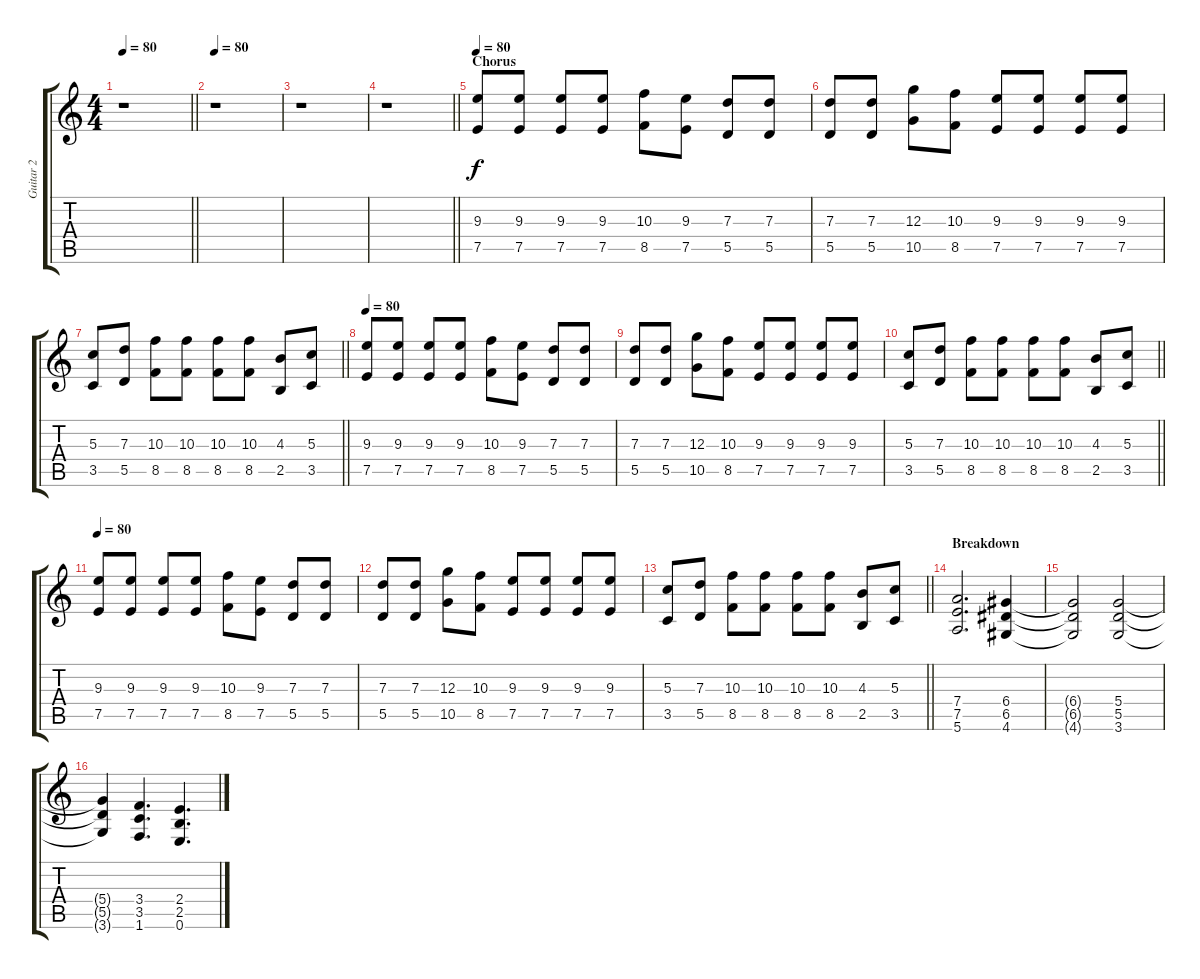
\track ("Guitar 2" "Guitar 2") {instrument distortionguitar}
\staff {score tabs}
\tuning (E4 B3 G3 D3 A2 E2) {hide}
\ts (4 4)
\tempo 80
\clef g2
\barLineRight lightlight
\ks c
r.1{dy f} |
\tempo 80
r.1 |
r.1 |
\barLineRight lightlight
r.1 |
\section ("" "Chorus")
\tempo 80
(9.3 7.5).8 (9.3 7.5).8 (9.3 7.5).8 (9.3 7.5).8 (10.3 8.5).8 (9.3 7.5).8 (7.3 5.5).8 (7.3 5.5).8 |
(7.3 5.5).8 (7.3 5.5).8 (12.3 10.5).8 (10.3 8.5).8 (9.3 7.5).8 (9.3 7.5).8 (9.3 7.5).8 (9.3 7.5).8 |
\barLineRight lightlight
(5.3 3.5).8 (7.3 5.5).8 (10.3 8.5).8 (10.3 8.5).8 (10.3 8.5).8 (10.3 8.5).8 (4.3 2.5).8 (5.3 3.5).8 |
\tempo 80
(9.3 7.5).8 (9.3 7.5).8 (9.3 7.5).8 (9.3 7.5).8 (10.3 8.5).8 (9.3 7.5).8 (7.3 5.5).8 (7.3 5.5).8 |
(7.3 5.5).8 (7.3 5.5).8 (12.3 10.5).8 (10.3 8.5).8 (9.3 7.5).8 (9.3 7.5).8 (9.3 7.5).8 (9.3 7.5).8 |
\barLineRight lightlight
(5.3 3.5).8 (7.3 5.5).8 (10.3 8.5).8 (10.3 8.5).8 (10.3 8.5).8 (10.3 8.5).8 (4.3 2.5).8 (5.3 3.5).8 |
\tempo 80
(9.3 7.5).8 (9.3 7.5).8 (9.3 7.5).8 (9.3 7.5).8 (10.3 8.5).8 (9.3 7.5).8 (7.3 5.5).8 (7.3 5.5).8 |
(7.3 5.5).8 (7.3 5.5).8 (12.3 10.5).8 (10.3 8.5).8 (9.3 7.5).8 (9.3 7.5).8 (9.3 7.5).8 (9.3 7.5).8 |
\barLineRight lightlight
(5.3 3.5).8 (7.3 5.5).8 (10.3 8.5).8 (10.3 8.5).8 (10.3 8.5).8 (10.3 8.5).8 (4.3 2.5).8 (5.3 3.5).8 |
\section ("" "Breakdown")
(7.4 7.5 5.6).2{d} (6.4 6.5 4.6).4 |
(6.4{t} 6.5{t} 4.6{t}).2 (5.4 5.5 3.6).2 |
(5.4{t} 5.5{t} 3.6{t}).4 (3.4 3.5 1.6).4{d} (2.4 2.5 0.6).4{d}
